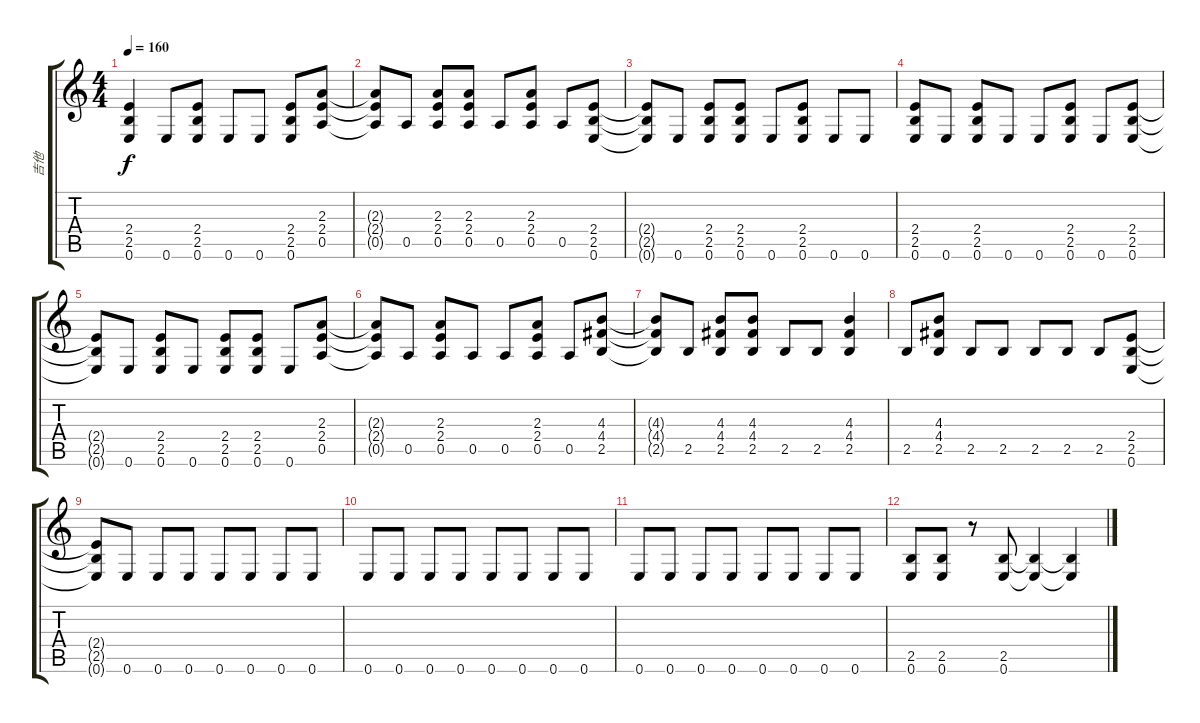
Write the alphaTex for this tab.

\track ("吉他" "吉他") {instrument distortionguitar}
\staff {score tabs}
\tuning (E4 B3 G3 D3 A2 E2) {hide}
\ts (4 4)
\tempo 160
\clef g2
\ks c
(2.4 2.5 0.6).4{dy f} 0.6.8 (2.4 2.5 0.6).8 0.6.8 0.6.8 (2.4 2.5 0.6).8 (2.3 2.4 0.5).8 |
(2.3{t} 2.4{t} 0.5{t}).8 0.5.8 (2.3 2.4 0.5).8 (2.3 2.4 0.5).8 0.5.8 (2.3 2.4 0.5).8 0.5.8 (2.4 2.5 0.6).8 |
(2.4{t} 2.5{t} 0.6{t}).8 0.6.8 (2.4 2.5 0.6).8 (2.4 2.5 0.6).8 0.6.8 (2.4 2.5 0.6).8 0.6.8 0.6.8 |
(2.4 2.5 0.6).8 0.6.8 (2.4 2.5 0.6).8 0.6.8 0.6.8 (2.4 2.5 0.6).8 0.6.8 (2.4 2.5 0.6).8 |
(2.4{t} 2.5{t} 0.6{t}).8 0.6.8 (2.4 2.5 0.6).8 0.6.8 (2.4 2.5 0.6).8 (2.4 2.5 0.6).8 0.6.8 (2.3 2.4 0.5).8 |
(2.3{t} 2.4{t} 0.5{t}).8 0.5.8 (2.3 2.4 0.5).8 0.5.8 0.5.8 (2.3 2.4 0.5).8 0.5.8 (4.3 4.4 2.5).8 |
(4.3{t} 4.4{t} 2.5{t}).8 2.5.8 (4.3 4.4 2.5).8 (4.3 4.4 2.5).8 2.5.8 2.5.8 (4.3 4.4 2.5).4 |
2.5.8 (4.3 4.4 2.5).8 2.5.8 2.5.8 2.5.8 2.5.8 2.5.8 (2.4 2.5 0.6).8 |
(2.4{t} 2.5{t} 0.6{t}).8 0.6.8 0.6.8 0.6.8 0.6.8 0.6.8 0.6.8 0.6.8 |
0.6.8 0.6.8 0.6.8 0.6.8 0.6.8 0.6.8 0.6.8 0.6.8 |
0.6.8 0.6.8 0.6.8 0.6.8 0.6.8 0.6.8 0.6.8 0.6.8 |
(2.5 0.6).8 (2.5 0.6).8 r.8 (2.5 0.6).8 (2.5{t} 0.6{t}).4 (2.5{t} 0.6{t}).4
